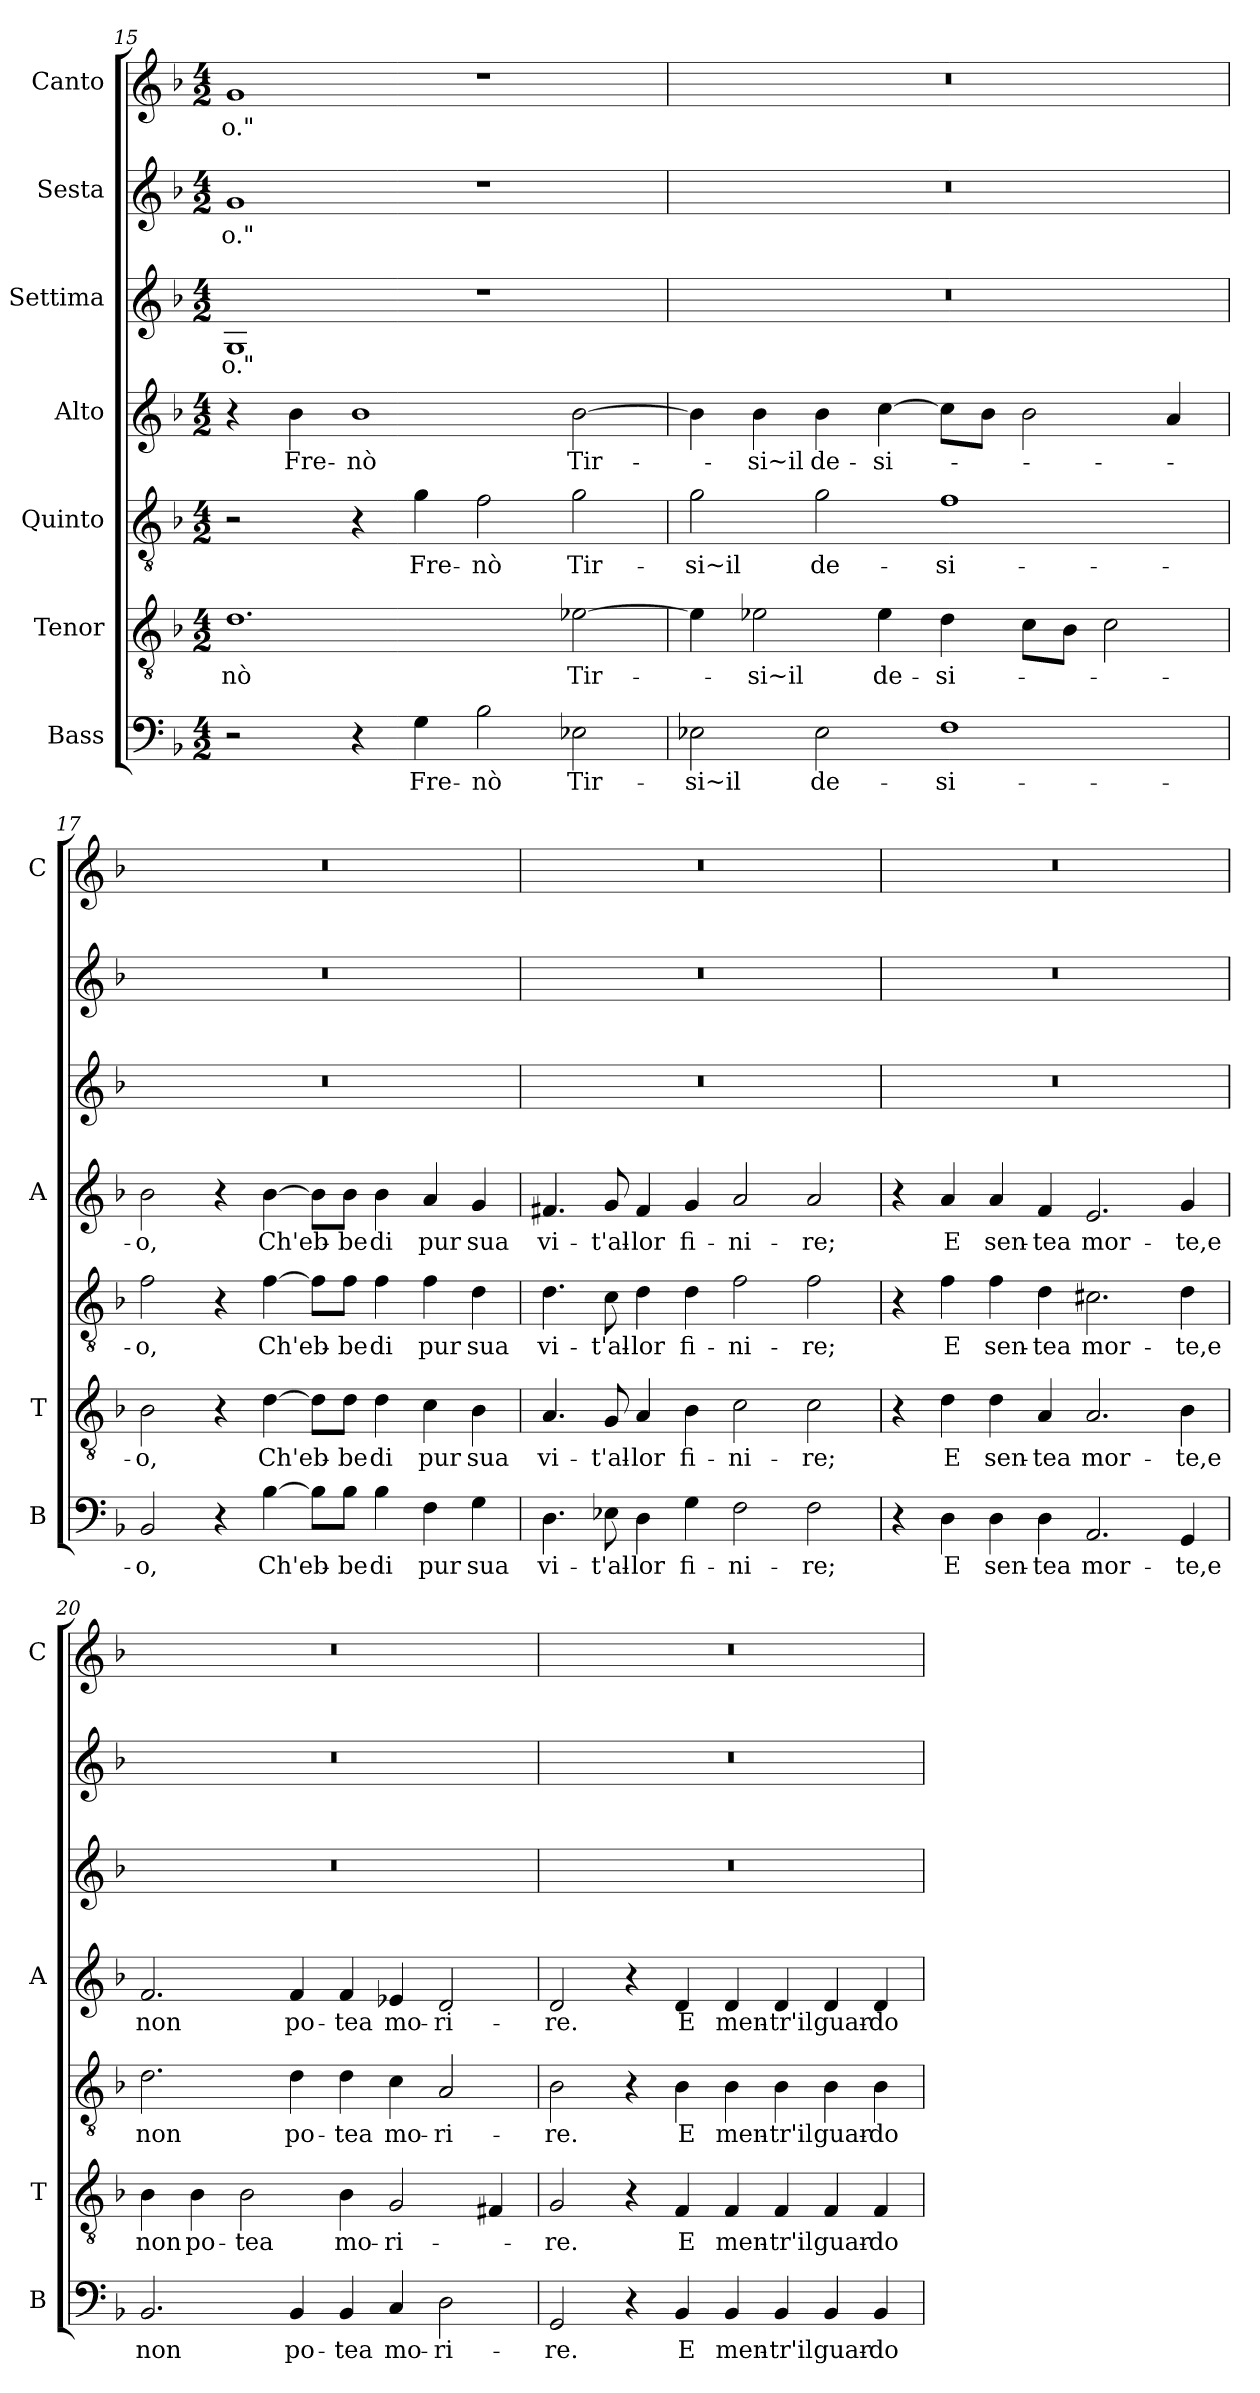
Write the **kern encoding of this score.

**kern	**text	**kern	**text	**kern	**text	**kern	**text	**kern	**text	**kern	**text	**kern	**text
*part7	*part7	*part6	*part6	*part5	*part5	*part4	*part4	*part3	*part3	*part2	*part2	*part1	*part1
*staff7	*staff7	*staff6	*staff6	*staff5	*staff5	*staff4	*staff4	*staff3	*staff3	*staff2	*staff2	*staff1	*staff1
*I"Bass	*	*I"Tenor	*	*I"Quinto	*	*I"Alto	*	*I"Settima	*	*I"Sesta	*	*I"Canto	*
*I'B	*	*I'T	*	*	*	*I'A	*	*	*	*	*	*I'C	*
*clefF4	*	*clefGv2	*	*clefGv2	*	*clefG2	*	*clefG2	*	*clefG2	*	*clefG2	*
*k[b-]	*	*k[b-]	*	*k[b-]	*	*k[b-]	*	*k[b-]	*	*k[b-]	*	*k[b-]	*
*F:	*	*F:	*	*F:	*	*F:	*	*F:	*	*F:	*	*F:	*
*M4/2	*	*M4/2	*	*M4/2	*	*M4/2	*	*M4/2	*	*M4/2	*	*M4/2	*
=15	=15	=15	=15	=15	=15	=15	=15	=15	=15	=15	=15	=15	=15
2r	.	1.d	-nò	2r	.	4r	.	1G	-o."	1g	-o."	1g	-o."
.	.	.	.	.	.	4b-\	Fre-	.	.	.	.	.	.
4r	.	.	.	4r	.	1b-	-nò	.	.	.	.	.	.
4G\	Fre-	.	.	4g\	Fre-	.	.	.	.	.	.	.	.
2B-\	-nò	.	.	2f\	-nò	.	.	1r	.	1r	.	1r	.
2E-X\	Tir-	[2e-X\	Tir-	2g\	Tir-	[2b-\	Tir-	.	.	.	.	.	.
!!LO:LB:g=z
=16	=16	=16	=16	=16	=16	=16	=16	=16	=16	=16	=16	=16	=16
2E-X\	-si~il	4e-\]	.	2g\	-si~il	4b-\]	.	0r	.	0r	.	0r	.
.	.	2e-X\	-si~il	.	.	4b-\	-si~il	.	.	.	.	.	.
2E-\	de-	.	.	2g\	de-	4b-\	de-	.	.	.	.	.	.
.	.	4e-\	de-	.	.	[4cc\	-si-	.	.	.	.	.	.
1F	-si-	4d\	-si-	1f	-si-	8cc\L]	.	.	.	.	.	.	.
.	.	.	.	.	.	8b-\J	.	.	.	.	.	.	.
.	.	8c\L	.	.	.	2b-\	.	.	.	.	.	.	.
.	.	8B-\J	.	.	.	.	.	.	.	.	.	.	.
.	.	2c\	.	.	.	.	.	.	.	.	.	.	.
.	.	.	.	.	.	4a/	.	.	.	.	.	.	.
=17	=17	=17	=17	=17	=17	=17	=17	=17	=17	=17	=17	=17	=17
2BB-/	-o,	2B-\	-o,	2f\	-o,	2b-\	-o,	0r	.	0r	.	0r	.
4r	.	4r	.	4r	.	4r	.	.	.	.	.	.	.
[4B-\	Ch'eb-	[4d\	Ch'eb-	[4f\	Ch'eb-	[4b-\	Ch'eb-	.	.	.	.	.	.
8B-\L]	.	8d\L]	.	8f\L]	.	8b-\L]	.	.	.	.	.	.	.
8B-\J	-be	8d\J	-be	8f\J	-be	8b-\J	-be	.	.	.	.	.	.
4B-\	di	4d\	di	4f\	di	4b-\	di	.	.	.	.	.	.
4F\	pur	4c\	pur	4f\	pur	4a/	pur	.	.	.	.	.	.
4G\	sua	4B-\	sua	4d\	sua	4g/	sua	.	.	.	.	.	.
=18	=18	=18	=18	=18	=18	=18	=18	=18	=18	=18	=18	=18	=18
4.D\	vi-	4.A/	vi-	4.d\	vi-	4.f#X/	vi-	0r	.	0r	.	0r	.
8E-X\	-t'al-	8G/	-t'al-	8c\	-t'al-	8g/	-t'al-	.	.	.	.	.	.
4D\	-lor	4A/	-lor	4d\	-lor	4f#/	-lor	.	.	.	.	.	.
4G\	fi-	4B-\	fi-	4d\	fi-	4g/	fi-	.	.	.	.	.	.
2F\	-ni-	2c\	-ni-	2f\	-ni-	2a/	-ni-	.	.	.	.	.	.
2F\	-re;	2c\	-re;	2f\	-re;	2a/	-re;	.	.	.	.	.	.
!!LO:PB:g=z
=19	=19	=19	=19	=19	=19	=19	=19	=19	=19	=19	=19	=19	=19
4r	.	4r	.	4r	.	4r	.	0r	.	0r	.	0r	.
4D\	E	4d\	E	4f\	E	4a/	E	.	.	.	.	.	.
4D\	sen-	4d\	sen-	4f\	sen-	4a/	sen-	.	.	.	.	.	.
4D\	-tea	4A/	-tea	4d\	-tea	4f/	-tea	.	.	.	.	.	.
2.AA/	mor-	2.A/	mor-	2.c#X\	mor-	2.e/	mor-	.	.	.	.	.	.
4GG/	-te,e	4B-\	-te,e	4d\	-te,e	4g/	-te,e	.	.	.	.	.	.
=20	=20	=20	=20	=20	=20	=20	=20	=20	=20	=20	=20	=20	=20
2.BB-/	non	4B-\	non	2.d\	non	2.f/	non	0r	.	0r	.	0r	.
.	.	4B-\	po-	.	.	.	.	.	.	.	.	.	.
.	.	2B-\	-tea	.	.	.	.	.	.	.	.	.	.
4BB-/	po-	.	.	4d\	po-	4f/	po-	.	.	.	.	.	.
4BB-/	-tea	4B-\	mo-	4d\	-tea	4f/	-tea	.	.	.	.	.	.
4C/	mo-	2G/	-ri-	4c\	mo-	4e-X/	mo-	.	.	.	.	.	.
2D\	-ri-	.	.	2A/	-ri-	2d/	-ri-	.	.	.	.	.	.
.	.	4F#X/	.	.	.	.	.	.	.	.	.	.	.
=21	=21	=21	=21	=21	=21	=21	=21	=21	=21	=21	=21	=21	=21
2GG/	-re.	2G/	-re.	2B-\	-re.	2d/	-re.	0r	.	0r	.	0r	.
4r	.	4r	.	4r	.	4r	.	.	.	.	.	.	.
4BB-/	E	4F/	E	4B-\	E	4d/	E	.	.	.	.	.	.
4BB-/	men-	4F/	men-	4B-\	men-	4d/	men-	.	.	.	.	.	.
4BB-/	-tr'il	4F/	-tr'il	4B-\	-tr'il	4d/	-tr'il	.	.	.	.	.	.
4BB-/	guar-	4F/	guar-	4B-\	guar-	4d/	guar-	.	.	.	.	.	.
4BB-/	-do	4F/	-do	4B-\	-do	4d/	-do	.	.	.	.	.	.
=	=	=	=	=	=	=	=	=	=	=	=	=	=
*-	*-	*-	*-	*-	*-	*-	*-	*-	*-	*-	*-	*-	*-
